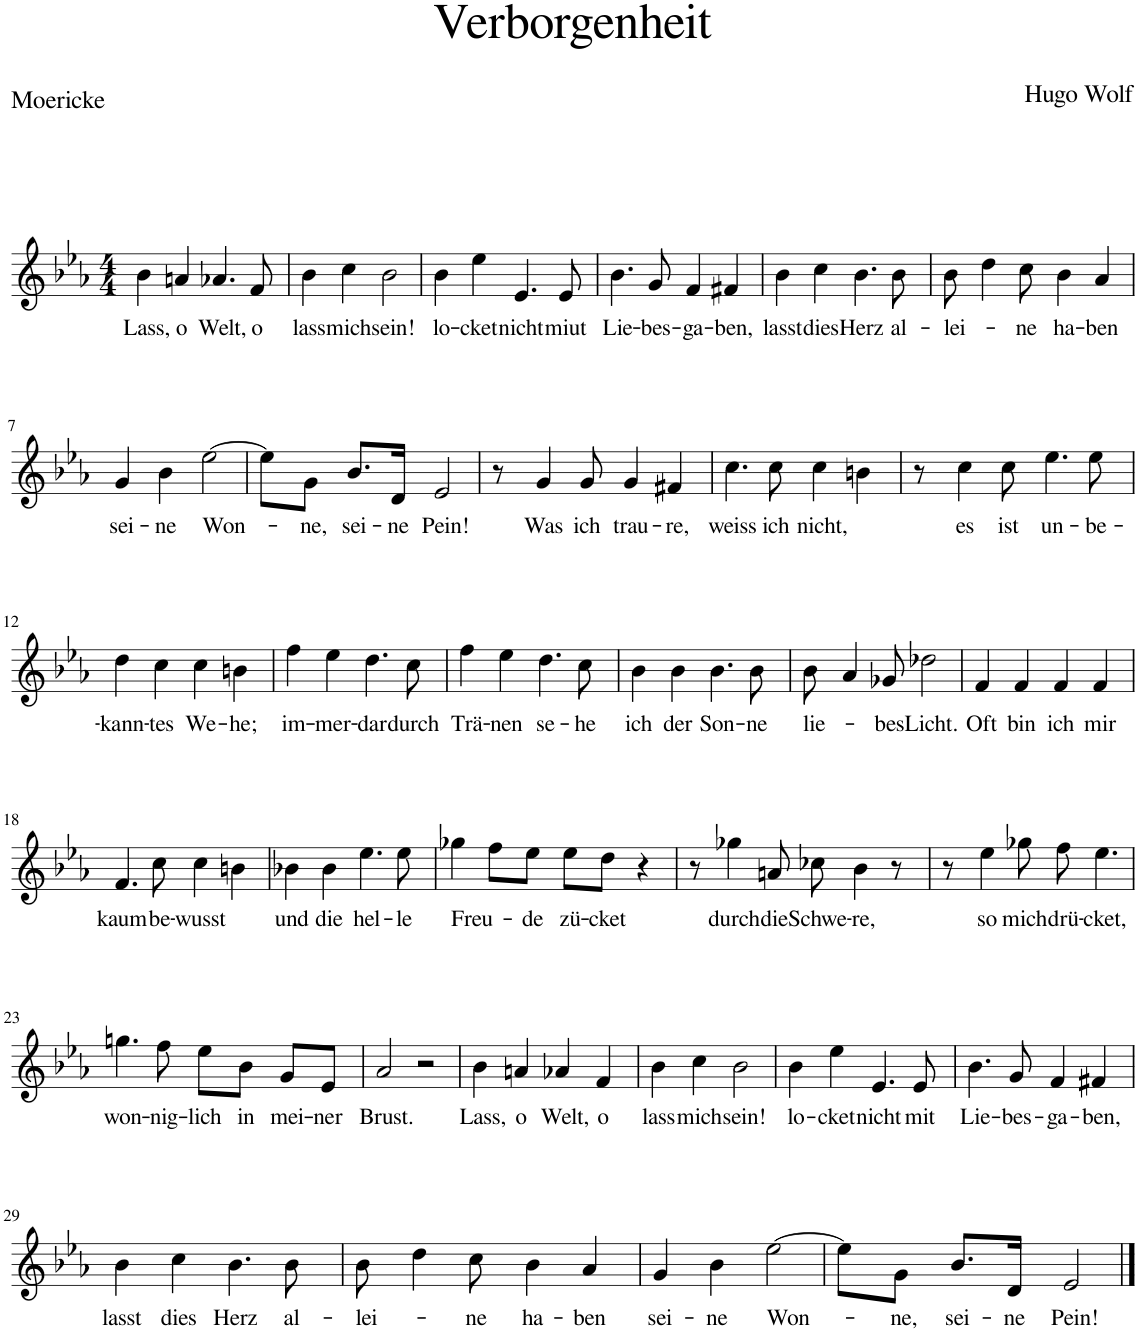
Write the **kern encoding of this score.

**kern	**text
*part1	*part1
*staff1	*staff1
*I"Piano	*
*I'Pno	*
*clefG2	*
*k[b-e-a-]	*
*M4/4	*
=1	=1
!	!LO:LY:b
4b-\	Lass,
!	!LO:LY:b
4an/	o
!	!LO:LY:b
4.a-X/	Welt,
!	!LO:LY:b
8f/	o
=2	=2
!	!LO:LY:b
4b-\	lass
!	!LO:LY:b
4cc\	mich
!	!LO:LY:b
2b-\	sein!
=3	=3
!	!LO:LY:b
4b-\	lo-
!	!LO:LY:b
4ee-\	-cket
!	!LO:LY:b
4.e-/	nicht
!	!LO:LY:b
8e-/	miut
=4	=4
!	!LO:LY:b
4.b-\	Lie-
!	!LO:LY:b
8g/	-bes-
!	!LO:LY:b
4f/	-ga-
!	!LO:LY:b
4f#X/	-ben,
=5	=5
!	!LO:LY:b
4b-\	lasst
!	!LO:LY:b
4cc\	dies
!	!LO:LY:b
4.b-\	Herz
!	!LO:LY:b
8b-\	al-
=6	=6
!	!LO:LY:b
8b-\	-lei-
4dd\	.
!	!LO:LY:b
8cc\	-ne
!	!LO:LY:b
4b-\	ha-
!	!LO:LY:b
4a-/	-ben
!!LO:LB:g=z
=7	=7
!	!LO:LY:b
4g/	sei-
!	!LO:LY:b
4b-\	-ne
!	!LO:LY:b
[2ee-\	Won-
=8	=8
8ee-\L]	.
!	!LO:LY:b
8g\J	-ne,
!	!LO:LY:b
8.b-/L	sei-
!	!LO:LY:b
16d/Jk	-ne
!	!LO:LY:b
2e-/	Pein!
=9	=9
8r	.
!	!LO:LY:b
4g/	Was
!	!LO:LY:b
8g/	ich
!	!LO:LY:b
4g/	trau-
!	!LO:LY:b
4f#X/	-re,
=10	=10
!	!LO:LY:b
4.cc\	weiss
!	!LO:LY:b
8cc\	ich
!	!LO:LY:b
4cc\	nicht,
4bn\	.
=11	=11
8r	.
!	!LO:LY:b
4cc\	es
!	!LO:LY:b
8cc\	ist
!	!LO:LY:b
4.ee-\	un-
!	!LO:LY:b
8ee-\	-be-
!!LO:LB:g=z
=12	=12
!	!LO:LY:b
4dd\	-kann-
!	!LO:LY:b
4cc\	-tes
!	!LO:LY:b
4cc\	We-
!	!LO:LY:b
4bn\	-he;
=13	=13
!	!LO:LY:b
4ff\	im-
!	!LO:LY:b
4ee-\	-mer-
!	!LO:LY:b
4.dd\	-dar
!	!LO:LY:b
8cc\	durch
=14	=14
!	!LO:LY:b
4ff\	Trä-
!	!LO:LY:b
4ee-\	-nen
!	!LO:LY:b
4.dd\	se-
!	!LO:LY:b
8cc\	-he
=15	=15
!	!LO:LY:b
4b-\	ich
!	!LO:LY:b
4b-\	der
!	!LO:LY:b
4.b-\	Son-
!	!LO:LY:b
8b-\	-ne
=16	=16
!	!LO:LY:b
8b-\	lie-
4a-/	.
!	!LO:LY:b
8g-X/	-bes
!	!LO:LY:b
2dd-X\	Licht.
=17	=17
!	!LO:LY:b
4f/	Oft
!	!LO:LY:b
4f/	bin
!	!LO:LY:b
4f/	ich
!	!LO:LY:b
4f/	mir
!!LO:LB:g=z
=18	=18
!	!LO:LY:b
4.f/	kaum
!	!LO:LY:b
8cc\	be-
!	!LO:LY:b
4cc\	-wusst
4bn\	.
=19	=19
!	!LO:LY:b
4b-X\	und
!	!LO:LY:b
4b-\	die
!	!LO:LY:b
4.ee-\	hel-
!	!LO:LY:b
8ee-\	-le
=20	=20
!	!LO:LY:b
4gg-X\	Freu-
8ff\L	.
!	!LO:LY:b
8ee-\J	-de
!	!LO:LY:b
8ee-\L	zü-
!	!LO:LY:b
8dd\J	-cket
4r	.
=21	=21
8r	.
!	!LO:LY:b
4gg-X\	durch
!	!LO:LY:b
8an/	die
!	!LO:LY:b
8cc-X\	Schwe-
!	!LO:LY:b
4b-\	-re,
8r	.
=22	=22
8r	.
!	!LO:LY:b
4ee-\	so
!	!LO:LY:b
8gg-X\	mich
!	!LO:LY:b
8ff\	drü-
!	!LO:LY:b
4.ee-\	-cket,
!!LO:LB:g=z
=23	=23
!	!LO:LY:b
4.ggn\	won-
!	!LO:LY:b
8ff\	-nig-
!	!LO:LY:b
8ee-\L	-lich
!	!LO:LY:b
8b-\J	in
!	!LO:LY:b
8g/L	mei-
!	!LO:LY:b
8e-/J	-ner
=24	=24
!	!LO:LY:b
2a-/	Brust.
2r	.
=25	=25
!	!LO:LY:b
4b-\	Lass,
!	!LO:LY:b
4an/	o
!	!LO:LY:b
4a-X/	Welt,
!	!LO:LY:b
4f/	o
=26	=26
!	!LO:LY:b
4b-\	lass
!	!LO:LY:b
4cc\	mich
!	!LO:LY:b
2b-\	sein!
=27	=27
!	!LO:LY:b
4b-\	lo-
!	!LO:LY:b
4ee-\	-cket
!	!LO:LY:b
4.e-/	nicht
!	!LO:LY:b
8e-/	mit
=28	=28
!	!LO:LY:b
4.b-\	Lie-
!	!LO:LY:b
8g/	-bes-
!	!LO:LY:b
4f/	-ga-
!	!LO:LY:b
4f#X/	-ben,
!!LO:LB:g=z
=29	=29
!	!LO:LY:b
4b-\	lasst
!	!LO:LY:b
4cc\	dies
!	!LO:LY:b
4.b-\	Herz
!	!LO:LY:b
8b-\	al-
=30	=30
!	!LO:LY:b
8b-\	-lei-
4dd\	.
!	!LO:LY:b
8cc\	-ne
!	!LO:LY:b
4b-\	ha-
!	!LO:LY:b
4a-/	-ben
=31	=31
!	!LO:LY:b
4g/	sei-
!	!LO:LY:b
4b-\	-ne
!	!LO:LY:b
[2ee-\	Won-
=32	=32
8ee-\L]	.
!	!LO:LY:b
8g\J	-ne,
!	!LO:LY:b
8.b-/L	sei-
!	!LO:LY:b
16d/Jk	-ne
!	!LO:LY:b
2e-/	Pein!
==	==
*-	*-
